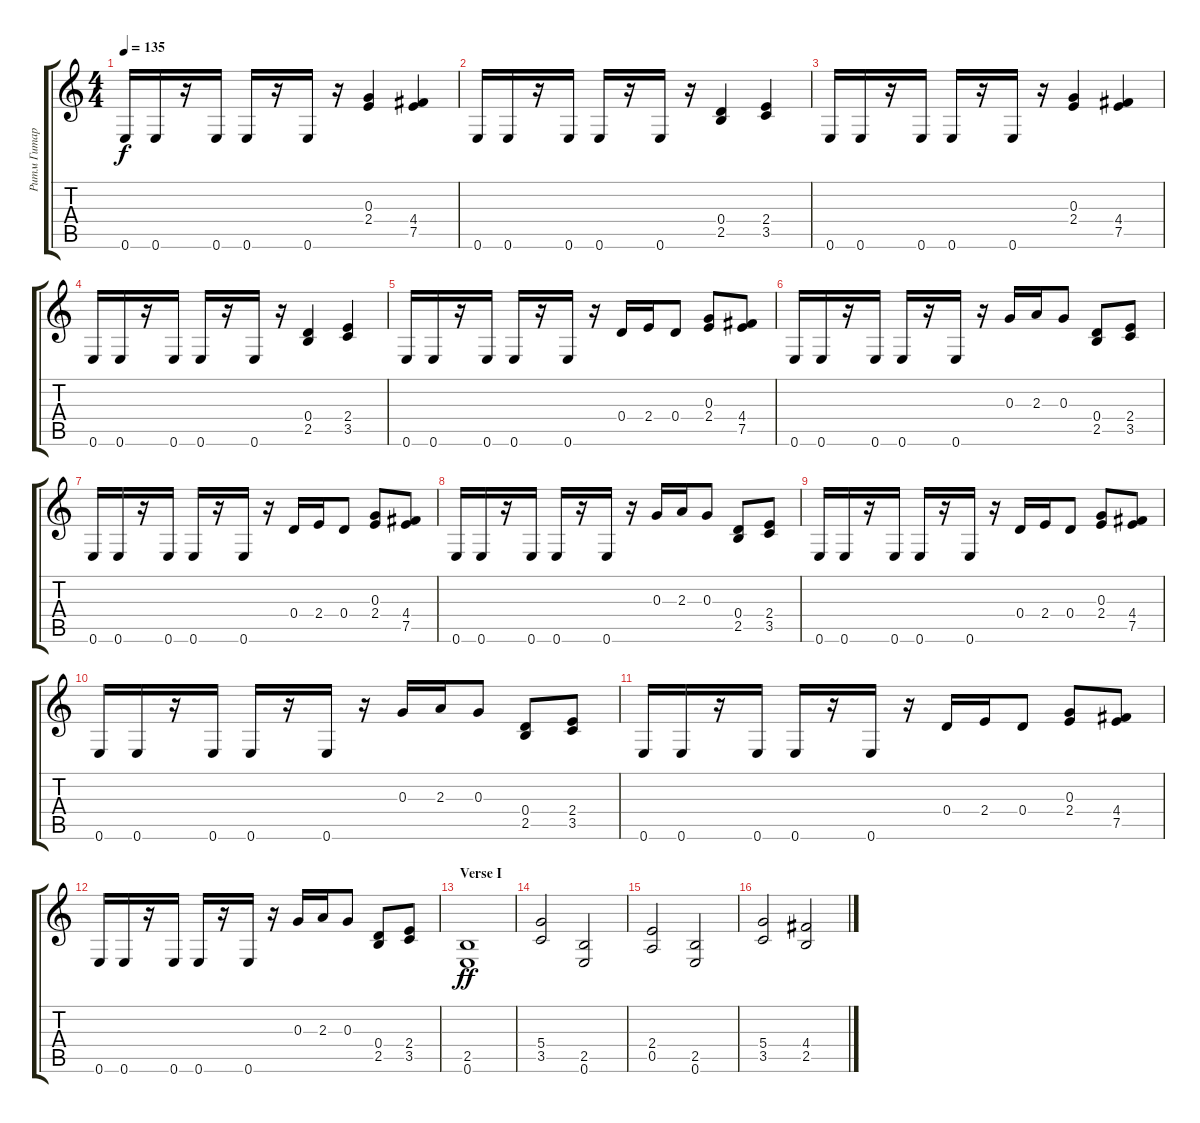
\track ("Ритм Гитара" "Ритм Гитар") {instrument distortionguitar}
\staff {score tabs}
\tuning (E4 B3 G3 D3 A2 E2) {hide}
\ts (4 4)
\tempo 135
\clef g2
\ks c
0.6.16{dy f} 0.6.16 r.16 0.6.16 0.6.16 r.16 0.6.16 r.16 (0.3 2.4).4 (4.4 7.5).4 |
0.6.16 0.6.16 r.16 0.6.16 0.6.16 r.16 0.6.16 r.16 (0.4 2.5).4 (2.4 3.5).4 |
0.6.16 0.6.16 r.16 0.6.16 0.6.16 r.16 0.6.16 r.16 (0.3 2.4).4 (4.4 7.5).4 |
0.6.16 0.6.16 r.16 0.6.16 0.6.16 r.16 0.6.16 r.16 (0.4 2.5).4 (2.4 3.5).4 |
0.6.16 0.6.16 r.16 0.6.16 0.6.16 r.16 0.6.16 r.16 0.4.16 2.4.16 0.4.8 (0.3 2.4).8 (4.4 7.5).8 |
0.6.16 0.6.16 r.16 0.6.16 0.6.16 r.16 0.6.16 r.16 0.3.16 2.3.16 0.3.8 (0.4 2.5).8 (2.4 3.5).8 |
0.6.16 0.6.16 r.16 0.6.16 0.6.16 r.16 0.6.16 r.16 0.4.16 2.4.16 0.4.8 (0.3 2.4).8 (4.4 7.5).8 |
0.6.16 0.6.16 r.16 0.6.16 0.6.16 r.16 0.6.16 r.16 0.3.16 2.3.16 0.3.8 (0.4 2.5).8 (2.4 3.5).8 |
0.6.16 0.6.16 r.16 0.6.16 0.6.16 r.16 0.6.16 r.16 0.4.16 2.4.16 0.4.8 (0.3 2.4).8 (4.4 7.5).8 |
0.6.16 0.6.16 r.16 0.6.16 0.6.16 r.16 0.6.16 r.16 0.3.16 2.3.16 0.3.8 (0.4 2.5).8 (2.4 3.5).8 |
0.6.16 0.6.16 r.16 0.6.16 0.6.16 r.16 0.6.16 r.16 0.4.16 2.4.16 0.4.8 (0.3 2.4).8 (4.4 7.5).8 |
0.6.16 0.6.16 r.16 0.6.16 0.6.16 r.16 0.6.16 r.16 0.3.16 2.3.16 0.3.8 (0.4 2.5).8 (2.4 3.5).8 |
\section ("" "Verse I")
(2.5 0.6).1{dy ff} |
(5.4 3.5).2 (2.5 0.6).2 |
(2.4 0.5).2 (2.5 0.6).2 |
(5.4 3.5).2 (4.4 2.5).2
